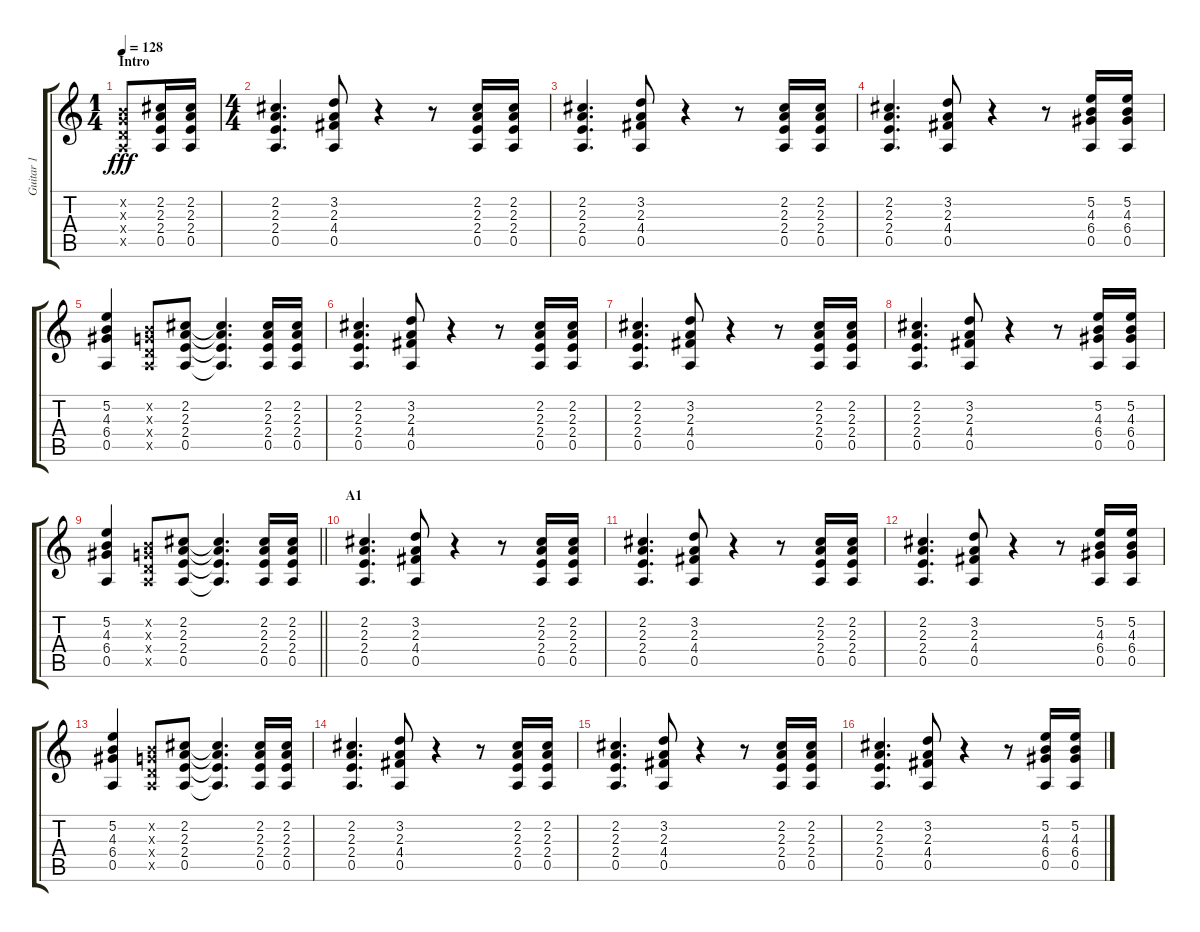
\track ("Guitar 1" "Guitar 1") {instrument distortionguitar}
\staff {score tabs}
\tuning (E4 B3 G3 D3 A2 E2) {hide}
\ts (1 4)
\section ("" "Intro")
\tempo 128
\clef g2
\ks c
(0.2{x} 0.3{x} 0.4{x} 0.5{x}).8{dy fff instrument distortionguitar} (2.2 2.3 2.4 0.5).16 (2.2 2.3 2.4 0.5).16 |
\ts (4 4)
(2.2 2.3 2.4 0.5).4{d} (3.2 2.3 4.4 0.5).8 r.4 r.8 (2.2 2.3 2.4 0.5).16 (2.2 2.3 2.4 0.5).16 |
(2.2 2.3 2.4 0.5).4{d} (3.2 2.3 4.4 0.5).8 r.4 r.8 (2.2 2.3 2.4 0.5).16 (2.2 2.3 2.4 0.5).16 |
(2.2 2.3 2.4 0.5).4{d} (3.2 2.3 4.4 0.5).8 r.4 r.8 (5.2 4.3 6.4 0.5).16 (5.2 4.3 6.4 0.5).16 |
(5.2 4.3 6.4 0.5).4 (0.2{x} 0.3{x} 0.4{x} 0.5{x}).8 (2.2 2.3 2.4 0.5).8 (2.2{t} 2.3{t} 2.4{t} 0.5{t}).4{d} (2.2 2.3 2.4 0.5).16 (2.2 2.3 2.4 0.5).16 |
(2.2 2.3 2.4 0.5).4{d} (3.2 2.3 4.4 0.5).8 r.4 r.8 (2.2 2.3 2.4 0.5).16 (2.2 2.3 2.4 0.5).16 |
(2.2 2.3 2.4 0.5).4{d} (3.2 2.3 4.4 0.5).8 r.4 r.8 (2.2 2.3 2.4 0.5).16 (2.2 2.3 2.4 0.5).16 |
(2.2 2.3 2.4 0.5).4{d} (3.2 2.3 4.4 0.5).8 r.4 r.8 (5.2 4.3 6.4 0.5).16 (5.2 4.3 6.4 0.5).16 |
\barLineRight lightlight
(5.2 4.3 6.4 0.5).4 (0.2{x} 0.3{x} 0.4{x} 0.5{x}).8 (2.2 2.3 2.4 0.5).8 (2.2{t} 2.3{t} 2.4{t} 0.5{t}).4{d} (2.2 2.3 2.4 0.5).16 (2.2 2.3 2.4 0.5).16 |
\section ("" "A1")
(2.2 2.3 2.4 0.5).4{d} (3.2 2.3 4.4 0.5).8 r.4 r.8 (2.2 2.3 2.4 0.5).16 (2.2 2.3 2.4 0.5).16 |
(2.2 2.3 2.4 0.5).4{d} (3.2 2.3 4.4 0.5).8 r.4 r.8 (2.2 2.3 2.4 0.5).16 (2.2 2.3 2.4 0.5).16 |
(2.2 2.3 2.4 0.5).4{d} (3.2 2.3 4.4 0.5).8 r.4 r.8 (5.2 4.3 6.4 0.5).16 (5.2 4.3 6.4 0.5).16 |
(5.2 4.3 6.4 0.5).4 (0.2{x} 0.3{x} 0.4{x} 0.5{x}).8 (2.2 2.3 2.4 0.5).8 (2.2{t} 2.3{t} 2.4{t} 0.5{t}).4{d} (2.2 2.3 2.4 0.5).16 (2.2 2.3 2.4 0.5).16 |
(2.2 2.3 2.4 0.5).4{d} (3.2 2.3 4.4 0.5).8 r.4 r.8 (2.2 2.3 2.4 0.5).16 (2.2 2.3 2.4 0.5).16 |
(2.2 2.3 2.4 0.5).4{d} (3.2 2.3 4.4 0.5).8 r.4 r.8 (2.2 2.3 2.4 0.5).16 (2.2 2.3 2.4 0.5).16 |
(2.2 2.3 2.4 0.5).4{d} (3.2 2.3 4.4 0.5).8 r.4 r.8 (5.2 4.3 6.4 0.5).16 (5.2 4.3 6.4 0.5).16
